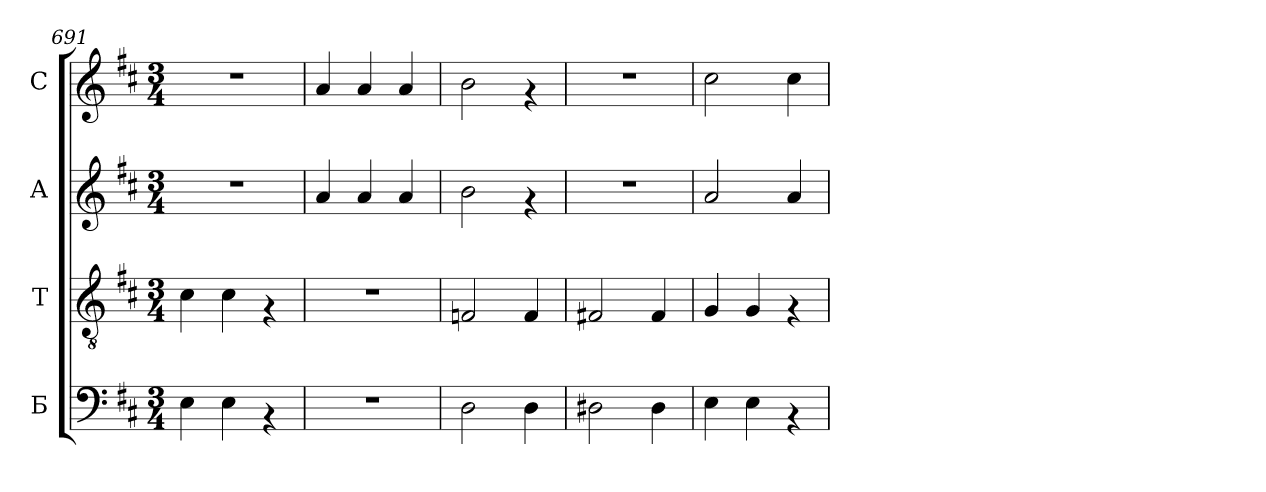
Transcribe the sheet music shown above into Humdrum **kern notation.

**kern	**kern	**kern	**kern
*part4	*part3	*part2	*part1
*staff4	*staff3	*staff2	*staff1
*I"Б	*I"Т	*I"А	*I"С
*clefF4	*clefGv2	*clefG2	*clefG2
*k[f#c#]	*k[f#c#]	*k[f#c#]	*k[f#c#]
*D:	*D:	*D:	*D:
*M3/4	*M3/4	*M3/4	*M3/4
=691	=691	=691	=691
4E\	4c#\	2.r	2.r
4E\	4c#\	.	.
4rAA	4rF	.	.
=692	=692	=692	=692
2.r	2.r	4a/	4a/
.	.	4a/	4a/
.	.	4a/	4a/
=693	=693	=693	=693
2D\	2Fn/	2b\	2b\
4D\	4F/	4rf	4rf
!!LO:LB:g=z
=694	=694	=694	=694
2D#X\	2F#X/	2.r	2.r
4D#\	4F#/	.	.
=695	=695	=695	=695
4E\	4G/	2a/	2cc#\
4E\	4G/	.	.
4rAA	4rF	4a/	4cc#\
=	=	=	=
*-	*-	*-	*-
